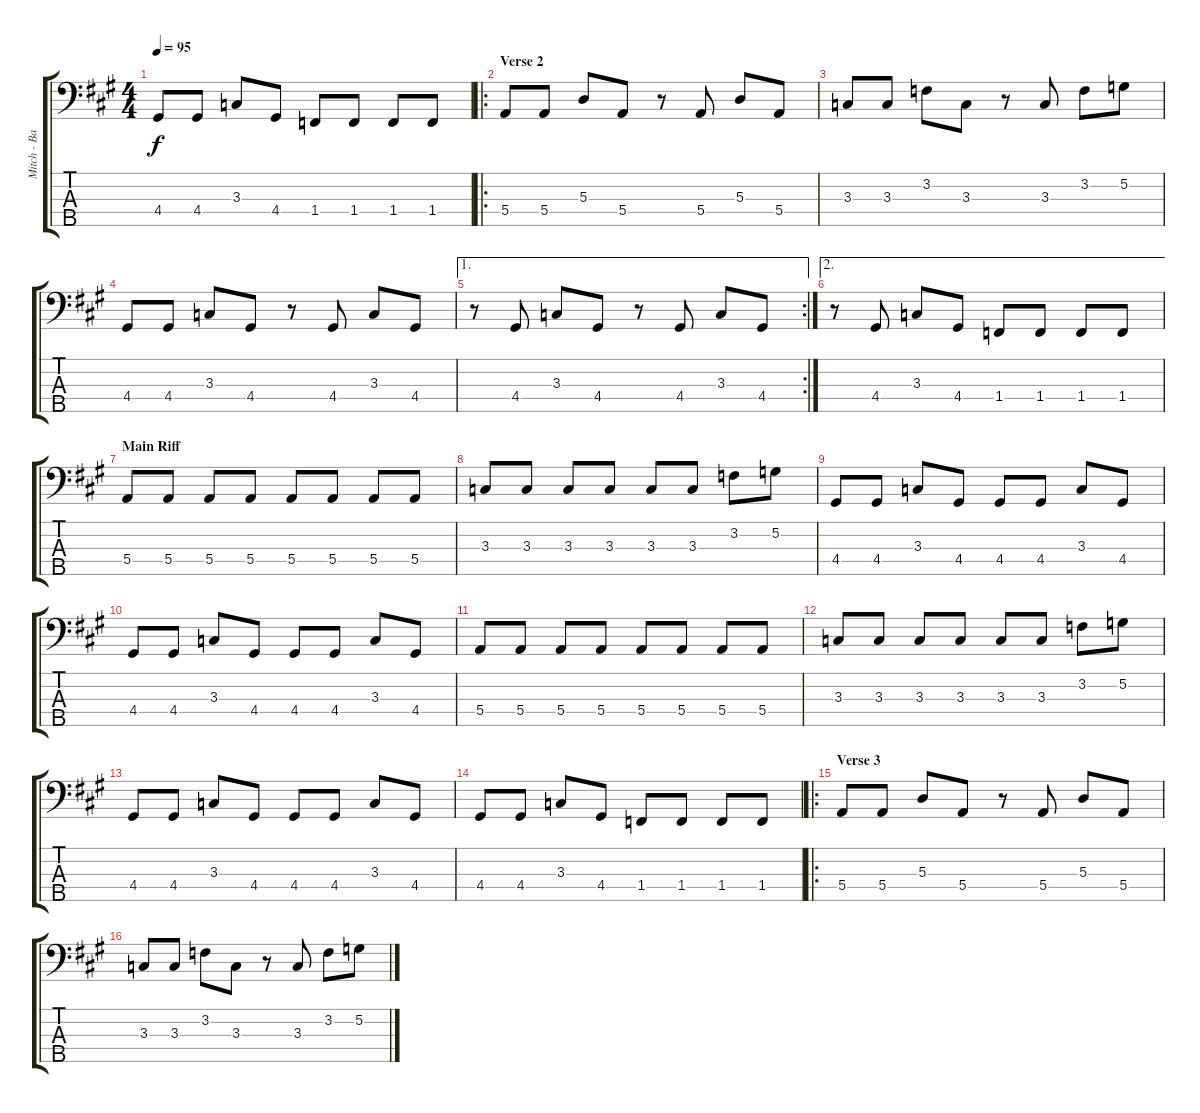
\track ("Mitch - Bass" "Mitch - Ba") {instrument electricbassfinger}
\staff {score tabs}
\tuning (G2 D2 A1 E1 B0) {hide}
\ts (4 4)
\tempo 95
\clef f4
\ks a
4.4.8{dy f} 4.4.8 3.3.8 4.4.8 1.4.8 1.4.8 1.4.8 1.4.8 |
\ro
\section ("" "Verse 2")
5.4.8 5.4.8 5.3.8 5.4.8 r.8 5.4.8 5.3.8 5.4.8 |
3.3.8 3.3.8 3.2.8 3.3.8 r.8 3.3.8 3.2.8 5.2.8 |
4.4.8 4.4.8 3.3.8 4.4.8 r.8 4.4.8 3.3.8 4.4.8 |
\ae 1
\rc 2
r.8 4.4.8 3.3.8 4.4.8 r.8 4.4.8 3.3.8 4.4.8 |
\ae 2
r.8 4.4.8 3.3.8 4.4.8 1.4.8 1.4.8 1.4.8 1.4.8 |
\section ("" "Main Riff")
5.4.8 5.4.8 5.4.8 5.4.8 5.4.8 5.4.8 5.4.8 5.4.8 |
3.3.8 3.3.8 3.3.8 3.3.8 3.3.8 3.3.8 3.2.8 5.2.8 |
4.4.8 4.4.8 3.3.8 4.4.8 4.4.8 4.4.8 3.3.8 4.4.8 |
4.4.8 4.4.8 3.3.8 4.4.8 4.4.8 4.4.8 3.3.8 4.4.8 |
5.4.8 5.4.8 5.4.8 5.4.8 5.4.8 5.4.8 5.4.8 5.4.8 |
3.3.8 3.3.8 3.3.8 3.3.8 3.3.8 3.3.8 3.2.8 5.2.8 |
4.4.8 4.4.8 3.3.8 4.4.8 4.4.8 4.4.8 3.3.8 4.4.8 |
4.4.8 4.4.8 3.3.8 4.4.8 1.4.8 1.4.8 1.4.8 1.4.8 |
\ro
\section ("" "Verse 3")
5.4.8 5.4.8 5.3.8 5.4.8 r.8 5.4.8 5.3.8 5.4.8 |
3.3.8 3.3.8 3.2.8 3.3.8 r.8 3.3.8 3.2.8 5.2.8
